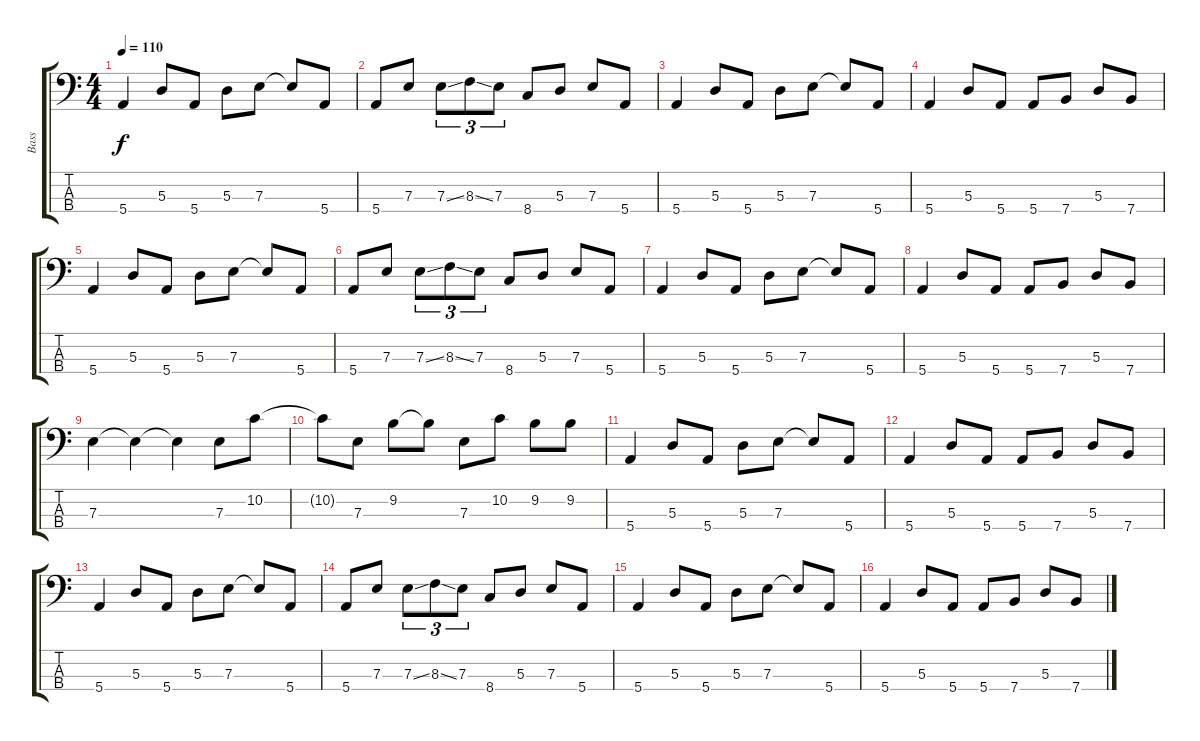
\track ("Bass" "Bass") {instrument electricguitarjazz}
\staff {score tabs}
\tuning (G2 D2 A1 E1) {hide}
\ts (4 4)
\tempo 110
\clef f4
\ks c
5.4.4{dy f} 5.3.8 5.4.8 5.3.8 7.3.8 7.3{t}.8 5.4.8 |
5.4.8 7.3.8 7.3{ss}.8{tu (3 2)} 8.3{ss}.8{tu (3 2)} 7.3.8{tu (3 2)} 8.4.8 5.3.8 7.3.8 5.4.8 |
5.4.4 5.3.8 5.4.8 5.3.8 7.3.8 7.3{t}.8 5.4.8 |
5.4.4 5.3.8 5.4.8 5.4.8 7.4.8 5.3.8 7.4.8 |
5.4.4 5.3.8 5.4.8 5.3.8 7.3.8 7.3{t}.8 5.4.8 |
5.4.8 7.3.8 7.3{ss}.8{tu (3 2)} 8.3{ss}.8{tu (3 2)} 7.3.8{tu (3 2)} 8.4.8 5.3.8 7.3.8 5.4.8 |
5.4.4 5.3.8 5.4.8 5.3.8 7.3.8 7.3{t}.8 5.4.8 |
5.4.4 5.3.8 5.4.8 5.4.8 7.4.8 5.3.8 7.4.8 |
7.3.4 7.3{t}.4 7.3{t}.4 7.3.8 10.2.8 |
10.2{t}.8 7.3.8 9.2.8 9.2{t}.8 7.3.8 10.2.8 9.2.8 9.2.8 |
5.4.4 5.3.8 5.4.8 5.3.8 7.3.8 7.3{t}.8 5.4.8 |
5.4.4 5.3.8 5.4.8 5.4.8 7.4.8 5.3.8 7.4.8 |
5.4.4 5.3.8 5.4.8 5.3.8 7.3.8 7.3{t}.8 5.4.8 |
5.4.8 7.3.8 7.3{ss}.8{tu (3 2)} 8.3{ss}.8{tu (3 2)} 7.3.8{tu (3 2)} 8.4.8 5.3.8 7.3.8 5.4.8 |
5.4.4 5.3.8 5.4.8 5.3.8 7.3.8 7.3{t}.8 5.4.8 |
5.4.4 5.3.8 5.4.8 5.4.8 7.4.8 5.3.8 7.4.8
